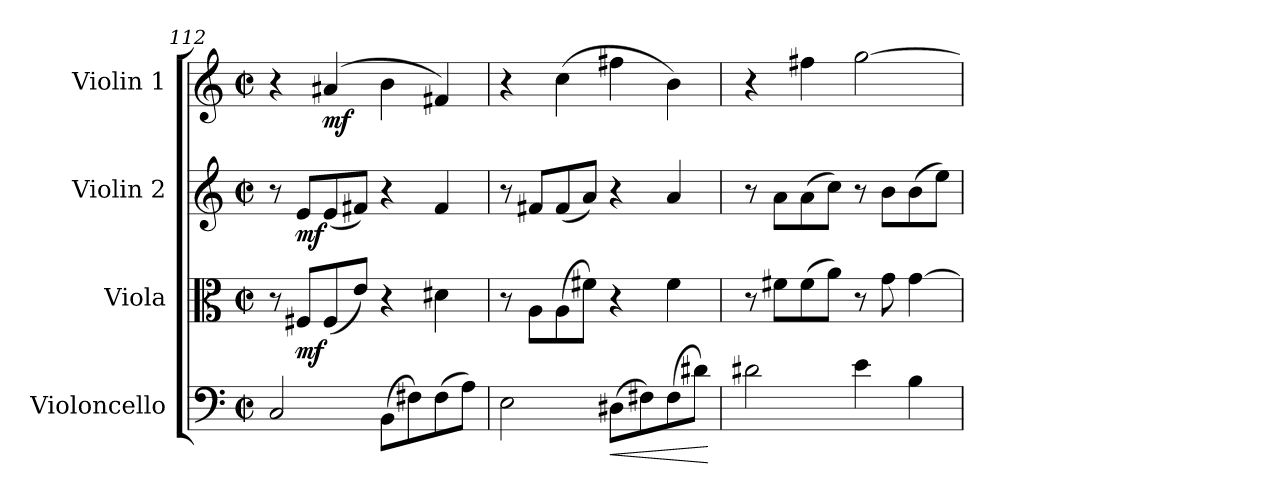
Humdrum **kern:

**kern	**dynam	**kern	**dynam	**kern	**dynam	**kern	**dynam
*part4	*part4	*part3	*part3	*part2	*part2	*part1	*part1
*staff4	*staff4	*staff3	*staff3	*staff2	*staff2	*staff1	*staff1
*I"Violoncello	*	*I"Viola	*	*I"Violin 2	*	*I"Violin 1	*
*I'Vc	*	*I'Vla	*	*I'Vln	*	*I'Vln	*
*clefF4	*	*clefC3	*	*clefG2	*	*clefG2	*
*k[]	*	*k[]	*	*k[]	*	*k[]	*
*M2/2	*	*M2/2	*	*M2/2	*	*M2/2	*
*met(c|)	*	*met(c|)	*	*met(c|)	*	*met(c|)	*
=112	=112	=112	=112	=112	=112	=112	=112
2C/	.	8r	.	8r	.	4r	.
!	!	!	!LO:DY:b	!	!LO:DY:b	!	!
.	.	8F#X/L	mf	8e/L	mf	.	.
!	!	!	!	!	!	!	!LO:DY:b
.	.	(8F#/	.	(8e/	.	(4a#X/	mf
.	.	8e/J)	.	8f#X/J)	.	.	.
(8BB\L	.	4r	.	4r	.	4b\	.
8F#X\)	.	.	.	.	.	.	.
(8F#\	.	4d#X\	.	4f#/	.	4f#X/)	.
8A\J)	.	.	.	.	.	.	.
!!LO:LB:g=z
=113	=113	=113	=113	=113	=113	=113	=113
2E\	.	8r	.	8r	.	4r	.
.	.	8A\L	.	8f#X/L	.	.	.
.	.	(8A\	.	(8f#/	.	(4cc\	.
.	.	8f#X\J)	.	8a/J)	.	.	.
!	!LO:HP:b	!	!	!	!	!	!
(8D#X\L	<	4r	.	4r	.	4ff#X\	.
8F#X\)	.	.	.	.	.	.	.
(8F#\	.	4f#\	.	4a/	.	4b\)	.
8d#X\J)	.	.	.	.	.	.	.
.	[	.	.	.	.	.	.
=114	=114	=114	=114	=114	=114	=114	=114
2d#X\	.	8r	.	8r	.	4r	.
.	.	8f#X\L	.	8a\L	.	.	.
.	.	(8f#\	.	(8a\	.	4ff#X\	.
.	.	8a\J)	.	8cc\J)	.	.	.
4e\	.	8r	.	8r	.	[2gg\	.
.	.	8g\	.	8b\L	.	.	.
4B\	.	[4g\	.	(8b\	.	.	.
.	.	.	.	8ee\J)	.	.	.
=	=	=	=	=	=	=	=
*-	*-	*-	*-	*-	*-	*-	*-
